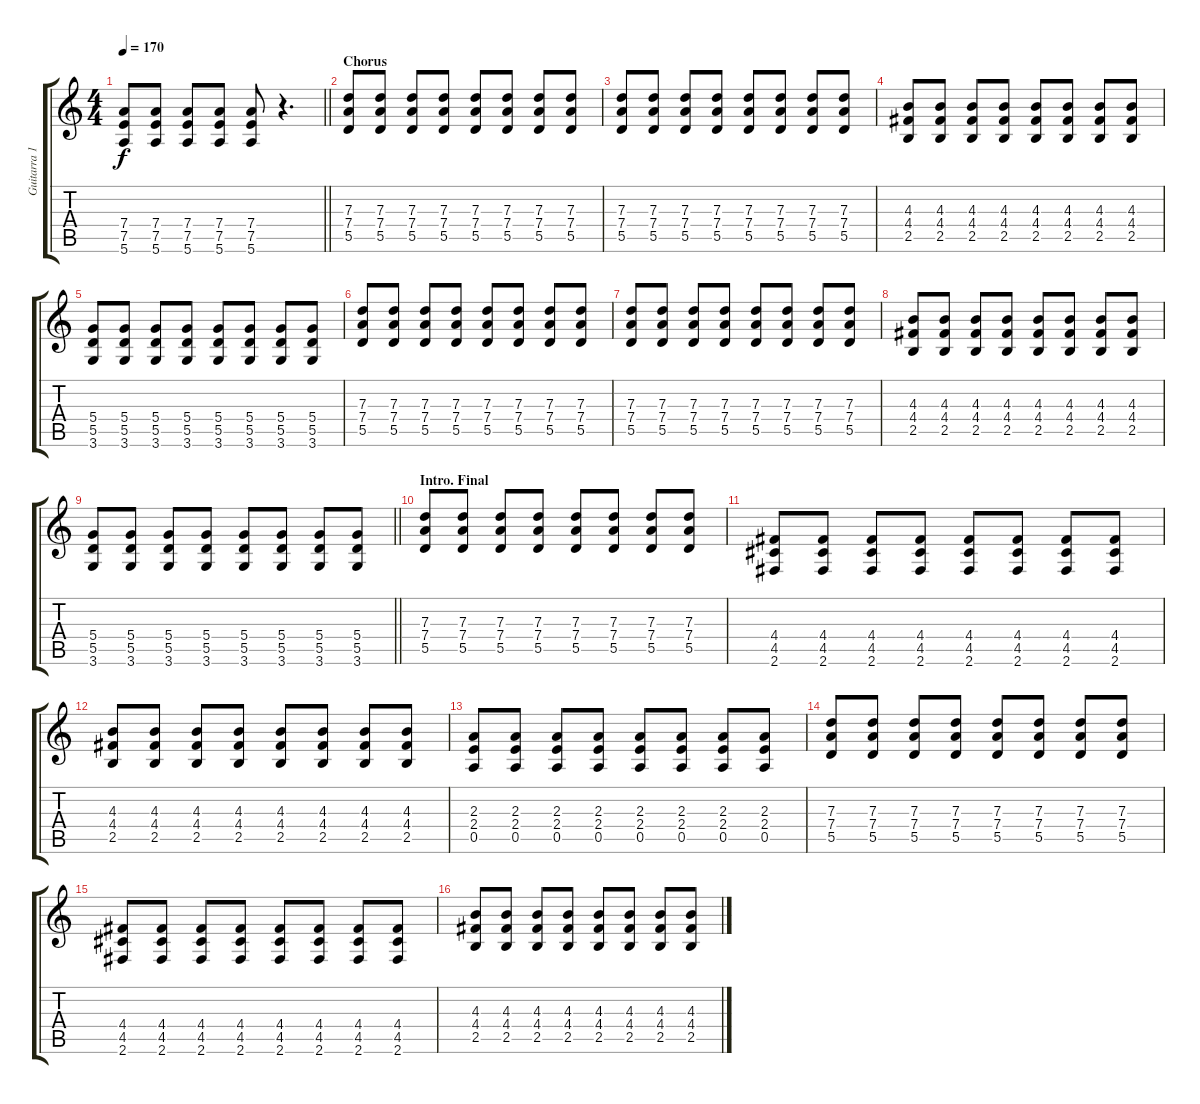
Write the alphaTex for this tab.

\track ("Guitarra 1 - Mathias" "Guitarra 1") {instrument distortionguitar}
\staff {score tabs}
\tuning (E4 B3 G3 D3 A2 E2) {hide}
\ts (4 4)
\tempo 170
\clef g2
\barLineRight lightlight
\ks c
(7.4 7.5 5.6).8{dy f} (7.4 7.5 5.6).8 (7.4 7.5 5.6).8 (7.4 7.5 5.6).8 (7.4 7.5 5.6).8 r.4{d} |
\section ("" "Chorus")
(7.3 7.4 5.5).8 (7.3 7.4 5.5).8 (7.3 7.4 5.5).8 (7.3 7.4 5.5).8 (7.3 7.4 5.5).8 (7.3 7.4 5.5).8 (7.3 7.4 5.5).8 (7.3 7.4 5.5).8 |
(7.3 7.4 5.5).8 (7.3 7.4 5.5).8 (7.3 7.4 5.5).8 (7.3 7.4 5.5).8 (7.3 7.4 5.5).8 (7.3 7.4 5.5).8 (7.3 7.4 5.5).8 (7.3 7.4 5.5).8 |
(4.3 4.4 2.5).8 (4.3 4.4 2.5).8 (4.3 4.4 2.5).8 (4.3 4.4 2.5).8 (4.3 4.4 2.5).8 (4.3 4.4 2.5).8 (4.3 4.4 2.5).8 (4.3 4.4 2.5).8 |
(5.4 5.5 3.6).8 (5.4 5.5 3.6).8 (5.4 5.5 3.6).8 (5.4 5.5 3.6).8 (5.4 5.5 3.6).8 (5.4 5.5 3.6).8 (5.4 5.5 3.6).8 (5.4 5.5 3.6).8 |
(7.3 7.4 5.5).8 (7.3 7.4 5.5).8 (7.3 7.4 5.5).8 (7.3 7.4 5.5).8 (7.3 7.4 5.5).8 (7.3 7.4 5.5).8 (7.3 7.4 5.5).8 (7.3 7.4 5.5).8 |
(7.3 7.4 5.5).8 (7.3 7.4 5.5).8 (7.3 7.4 5.5).8 (7.3 7.4 5.5).8 (7.3 7.4 5.5).8 (7.3 7.4 5.5).8 (7.3 7.4 5.5).8 (7.3 7.4 5.5).8 |
(4.3 4.4 2.5).8 (4.3 4.4 2.5).8 (4.3 4.4 2.5).8 (4.3 4.4 2.5).8 (4.3 4.4 2.5).8 (4.3 4.4 2.5).8 (4.3 4.4 2.5).8 (4.3 4.4 2.5).8 |
\barLineRight lightlight
(5.4 5.5 3.6).8 (5.4 5.5 3.6).8 (5.4 5.5 3.6).8 (5.4 5.5 3.6).8 (5.4 5.5 3.6).8 (5.4 5.5 3.6).8 (5.4 5.5 3.6).8 (5.4 5.5 3.6).8 |
\section ("" "Intro. Final")
(7.3 7.4 5.5).8 (7.3 7.4 5.5).8 (7.3 7.4 5.5).8 (7.3 7.4 5.5).8 (7.3 7.4 5.5).8 (7.3 7.4 5.5).8 (7.3 7.4 5.5).8 (7.3 7.4 5.5).8 |
(4.4 4.5 2.6).8 (4.4 4.5 2.6).8 (4.4 4.5 2.6).8 (4.4 4.5 2.6).8 (4.4 4.5 2.6).8 (4.4 4.5 2.6).8 (4.4 4.5 2.6).8 (4.4 4.5 2.6).8 |
(4.3 4.4 2.5).8 (4.3 4.4 2.5).8 (4.3 4.4 2.5).8 (4.3 4.4 2.5).8 (4.3 4.4 2.5).8 (4.3 4.4 2.5).8 (4.3 4.4 2.5).8 (4.3 4.4 2.5).8 |
(2.3 2.4 0.5).8 (2.3 2.4 0.5).8 (2.3 2.4 0.5).8 (2.3 2.4 0.5).8 (2.3 2.4 0.5).8 (2.3 2.4 0.5).8 (2.3 2.4 0.5).8 (2.3 2.4 0.5).8 |
(7.3 7.4 5.5).8 (7.3 7.4 5.5).8 (7.3 7.4 5.5).8 (7.3 7.4 5.5).8 (7.3 7.4 5.5).8 (7.3 7.4 5.5).8 (7.3 7.4 5.5).8 (7.3 7.4 5.5).8 |
(4.4 4.5 2.6).8 (4.4 4.5 2.6).8 (4.4 4.5 2.6).8 (4.4 4.5 2.6).8 (4.4 4.5 2.6).8 (4.4 4.5 2.6).8 (4.4 4.5 2.6).8 (4.4 4.5 2.6).8 |
(4.3 4.4 2.5).8 (4.3 4.4 2.5).8 (4.3 4.4 2.5).8 (4.3 4.4 2.5).8 (4.3 4.4 2.5).8 (4.3 4.4 2.5).8 (4.3 4.4 2.5).8 (4.3 4.4 2.5).8
